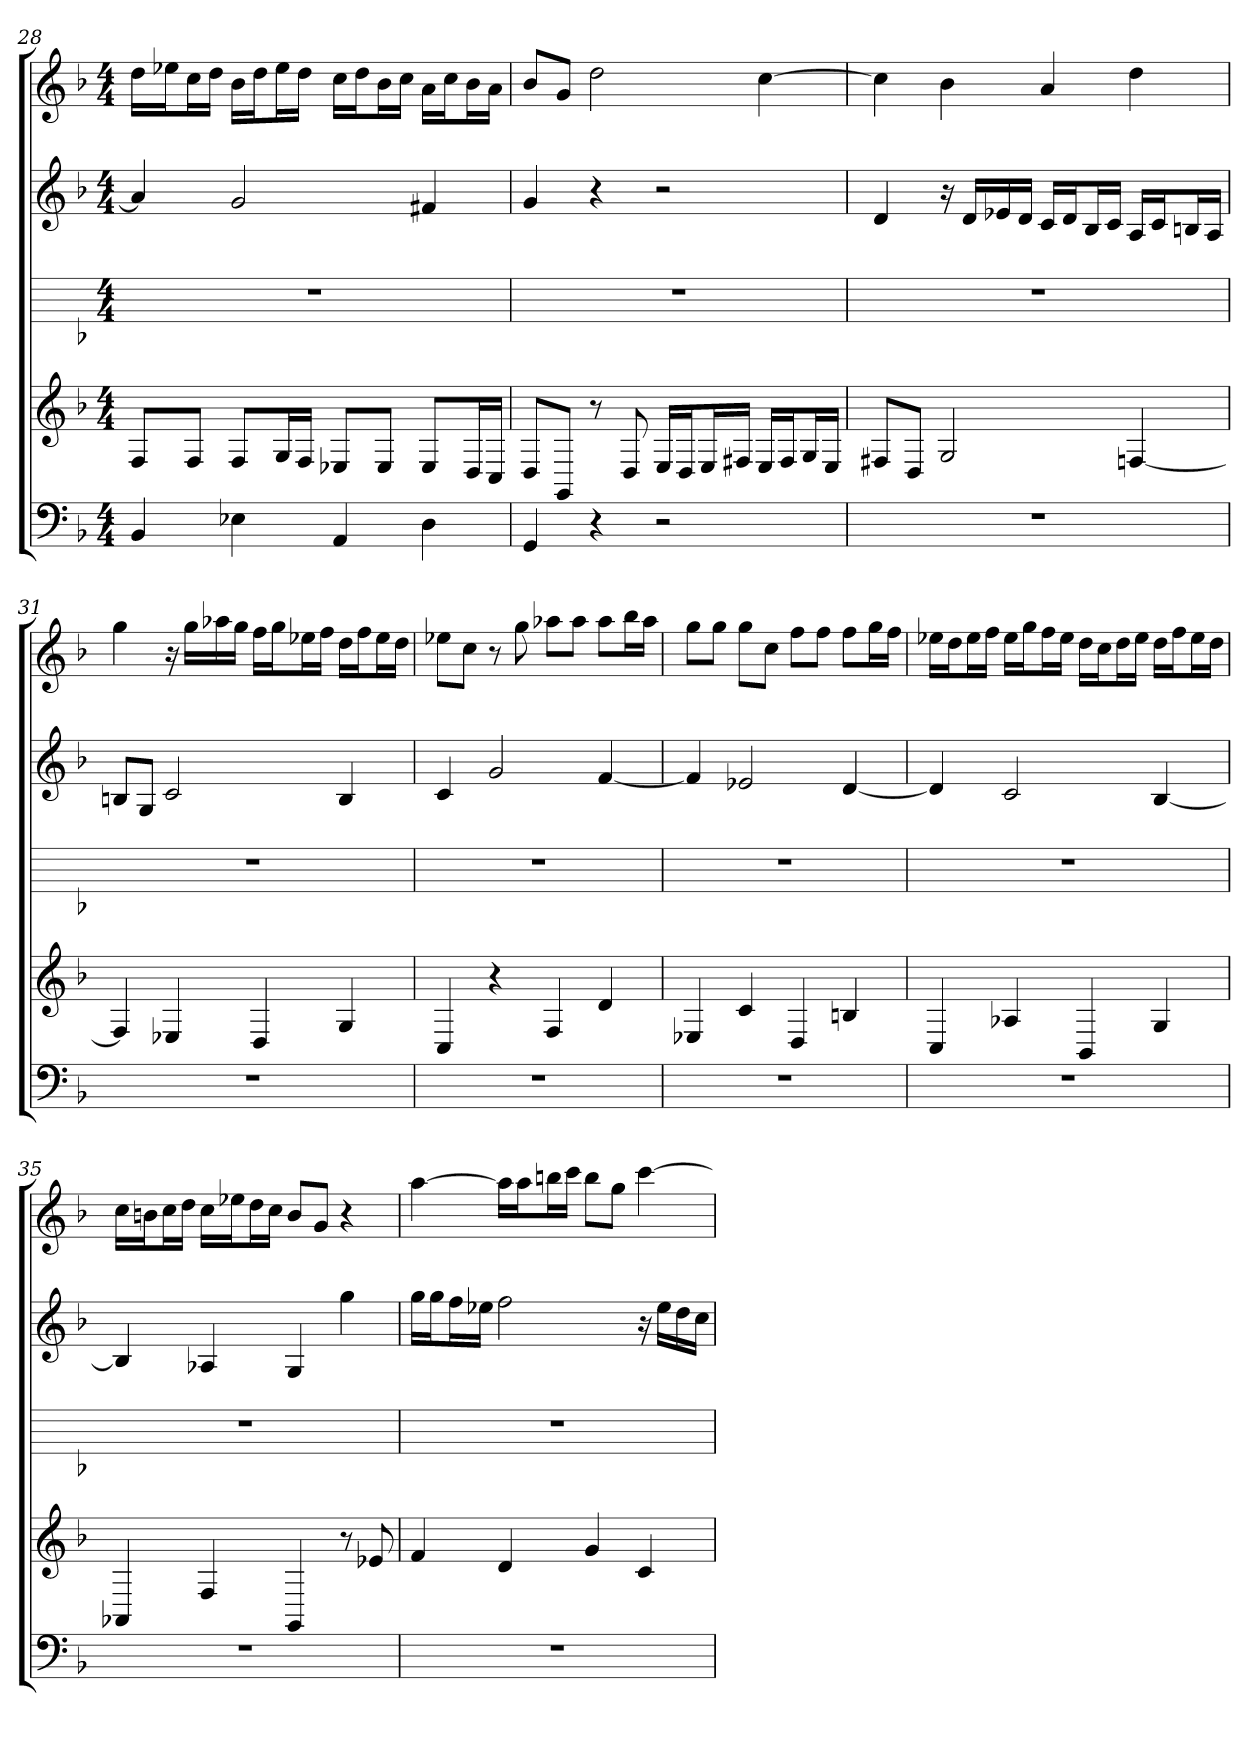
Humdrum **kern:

**kern	**kern	**kern	**kern	**kern
*part5	*part4	*part3	*part2	*part1
*staff5	*staff4	*staff3	*staff2	*staff1
*k[b-]	*k[b-]	*k[b-]	*k[b-]	*k[b-]
*M4/4	*M4/4	*M4/4	*M4/4	*M4/4
=28	=28	=28	=28	=28
4BB-	8FL	1r	4a]	16ddLL
.	.	.	.	16ee-XJ
.	8FJ	.	.	16ccL
.	.	.	.	16ddJJ
4E-X	8FL	.	2g	16b-LL
.	.	.	.	16ddJ
.	16GL	.	.	16ee-L
.	16FJJ	.	.	16ddJJ
4AA	8E-XL	.	.	16ccLL
.	.	.	.	16ddJ
.	8E-J	.	.	16b-L
.	.	.	.	16ccJJ
4D	8E-L	.	4f#X	16aLL
.	.	.	.	16ccJ
.	16DL	.	.	16b-L
.	16CJJ	.	.	16aJJ
=29	=29	=29	=29	=29
4GG	8DL	1r	4g	8b-L
.	8GGJ	.	.	8gJ
4r	8r	.	4r	2dd
.	8D	.	.	.
2r	16ELL	.	2r	.
.	16DJ	.	.	.
.	16EL	.	.	.
.	16F#XJJ	.	.	.
.	16ELL	.	.	[4cc
.	16F#J	.	.	.
.	16GL	.	.	.
.	16EJJ	.	.	.
=30	=30	=30	=30	=30
1r	8F#XL	1r	4d	4cc]
.	8DJ	.	.	.
.	2G	.	16r	4b-
.	.	.	16dLL	.
.	.	.	16e-X	.
.	.	.	16dJJ	.
.	.	.	16cLL	4a
.	.	.	16dJ	.
.	.	.	16B-L	.
.	.	.	16cJJ	.
.	[4Fn	.	16ALL	4dd
.	.	.	16cJ	.
.	.	.	16BnL	.
.	.	.	16AJJ	.
=31	=31	=31	=31	=31
1r	4F]	1r	8BnL	4gg
.	.	.	8GJ	.
.	4E-X	.	2c	16r
.	.	.	.	16ggLL
.	.	.	.	16aa-X
.	.	.	.	16ggJJ
.	4D	.	.	16ffLL
.	.	.	.	16ggJ
.	.	.	.	16ee-XL
.	.	.	.	16ffJJ
.	4G	.	4B	16ddLL
.	.	.	.	16ffJ
.	.	.	.	16ee-L
.	.	.	.	16ddJJ
=32	=32	=32	=32	=32
1r	4C	1r	4c	8ee-XL
.	.	.	.	8ccJ
.	4r	.	2g	8r
.	.	.	.	8gg
.	4F	.	.	8aa-XL
.	.	.	.	8aa-J
.	4d	.	[4f	8aa-L
.	.	.	.	16bb-L
.	.	.	.	16aa-JJ
=33	=33	=33	=33	=33
1r	4E-X	1r	4f]	8ggL
.	.	.	.	8ggJ
.	4c	.	2e-X	8ggL
.	.	.	.	8ccJ
.	4D	.	.	8ffL
.	.	.	.	8ffJ
.	4Bn	.	[4d	8ffL
.	.	.	.	16ggL
.	.	.	.	16ffJJ
=34	=34	=34	=34	=34
1r	4C	1r	4d]	16ee-XLL
.	.	.	.	16ddJ
.	.	.	.	16ee-L
.	.	.	.	16ffJJ
.	4A-X	.	2c	16ee-LL
.	.	.	.	16ggJ
.	.	.	.	16ffL
.	.	.	.	16ee-JJ
.	4BB-	.	.	16ddLL
.	.	.	.	16ccJ
.	.	.	.	16ddL
.	.	.	.	16ee-JJ
.	4G	.	[4B-	16ddLL
.	.	.	.	16ffJ
.	.	.	.	16ee-L
.	.	.	.	16ddJJ
=35	=35	=35	=35	=35
1r	4AA-X	1r	4B-]	16ccLL
.	.	.	.	16bnJ
.	.	.	.	16ccL
.	.	.	.	16ddJJ
.	4F	.	4A-X	16ccLL
.	.	.	.	16ee-XJ
.	.	.	.	16ddL
.	.	.	.	16ccJJ
.	4GG	.	4G	8bL
.	.	.	.	8gJ
.	8r	.	4gg	4r
.	8e-X	.	.	.
=36	=36	=36	=36	=36
1r	4f	1r	16ggLL	[4aa
.	.	.	16ggJ	.
.	.	.	16ffL	.
.	.	.	16ee-XJJ	.
.	4d	.	2ff	16aaLL]
.	.	.	.	16aaJ
.	.	.	.	16bbnL
.	.	.	.	16cccJJ
.	4g	.	.	8bbL
.	.	.	.	8ggJ
.	4c	.	16r	[4ccc
.	.	.	16ee-LL	.
.	.	.	16dd	.
.	.	.	16ccJJ	.
=	=	=	=	=
*-	*-	*-	*-	*-
